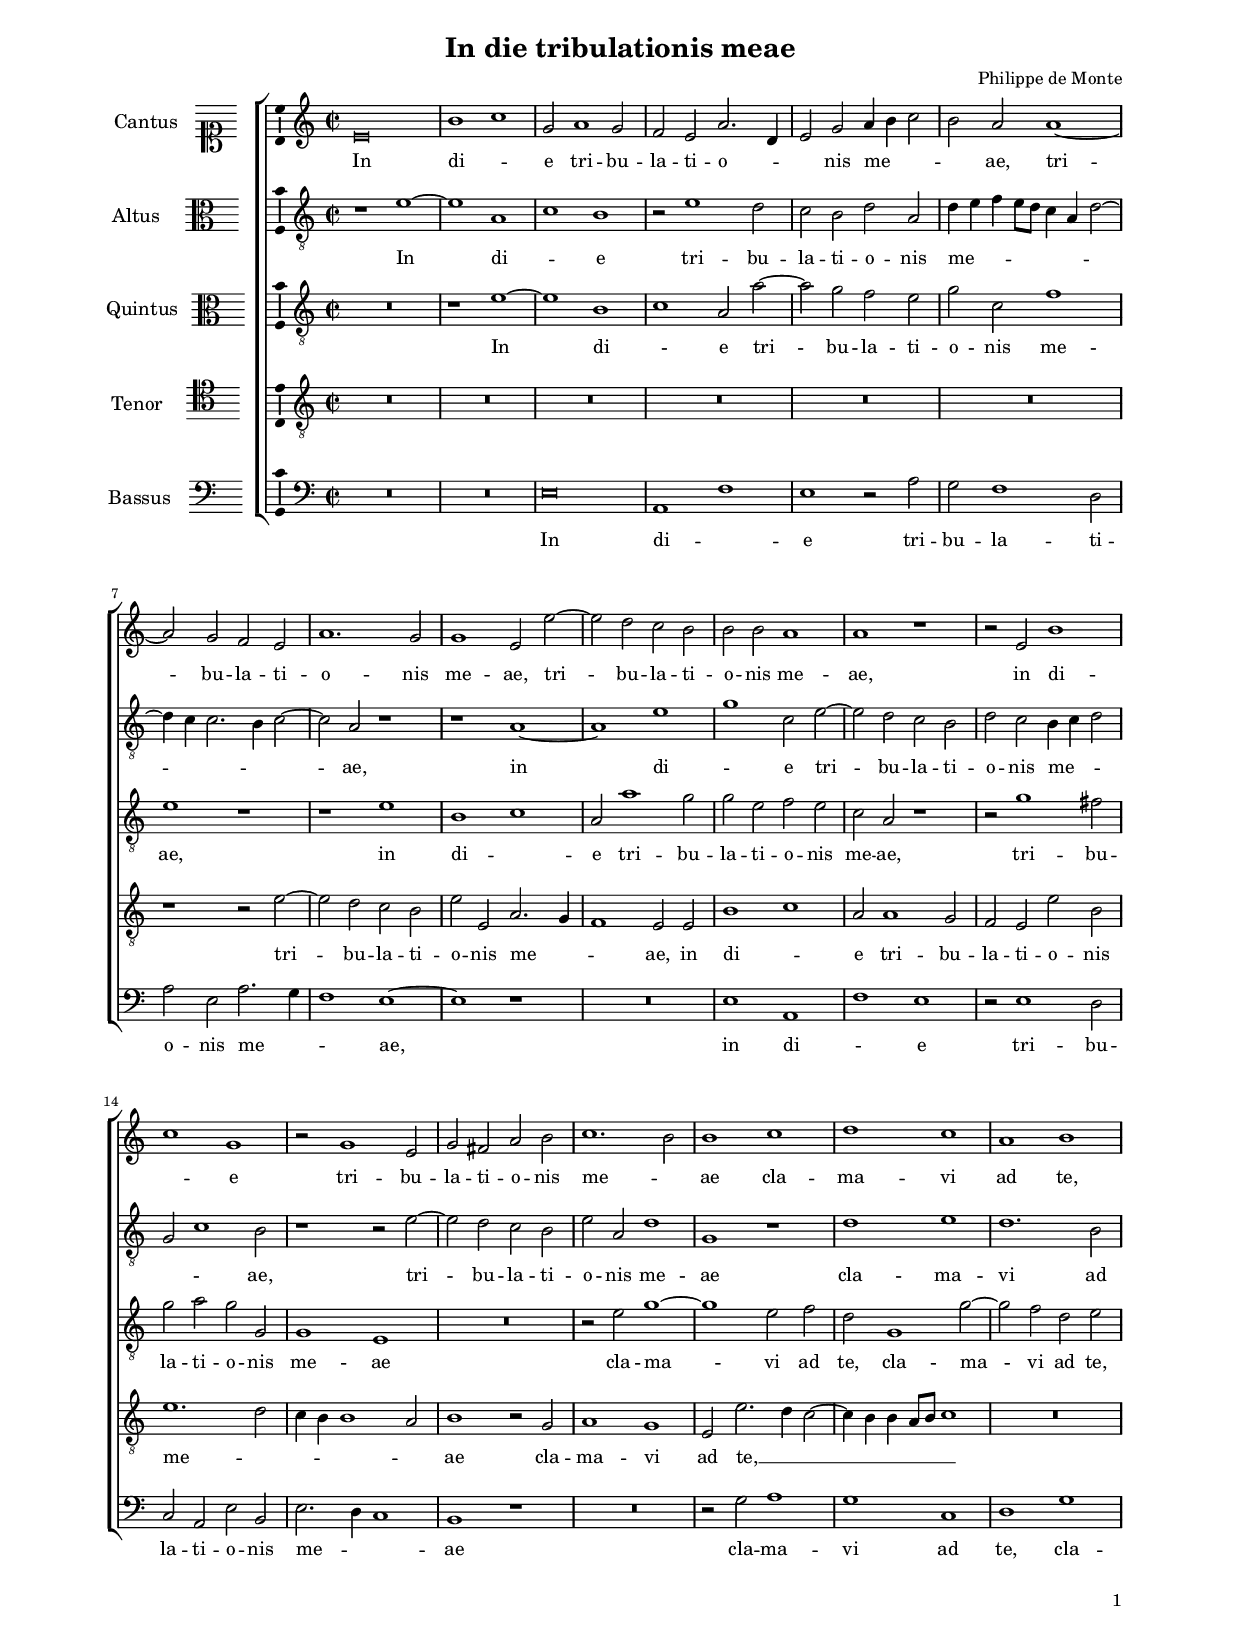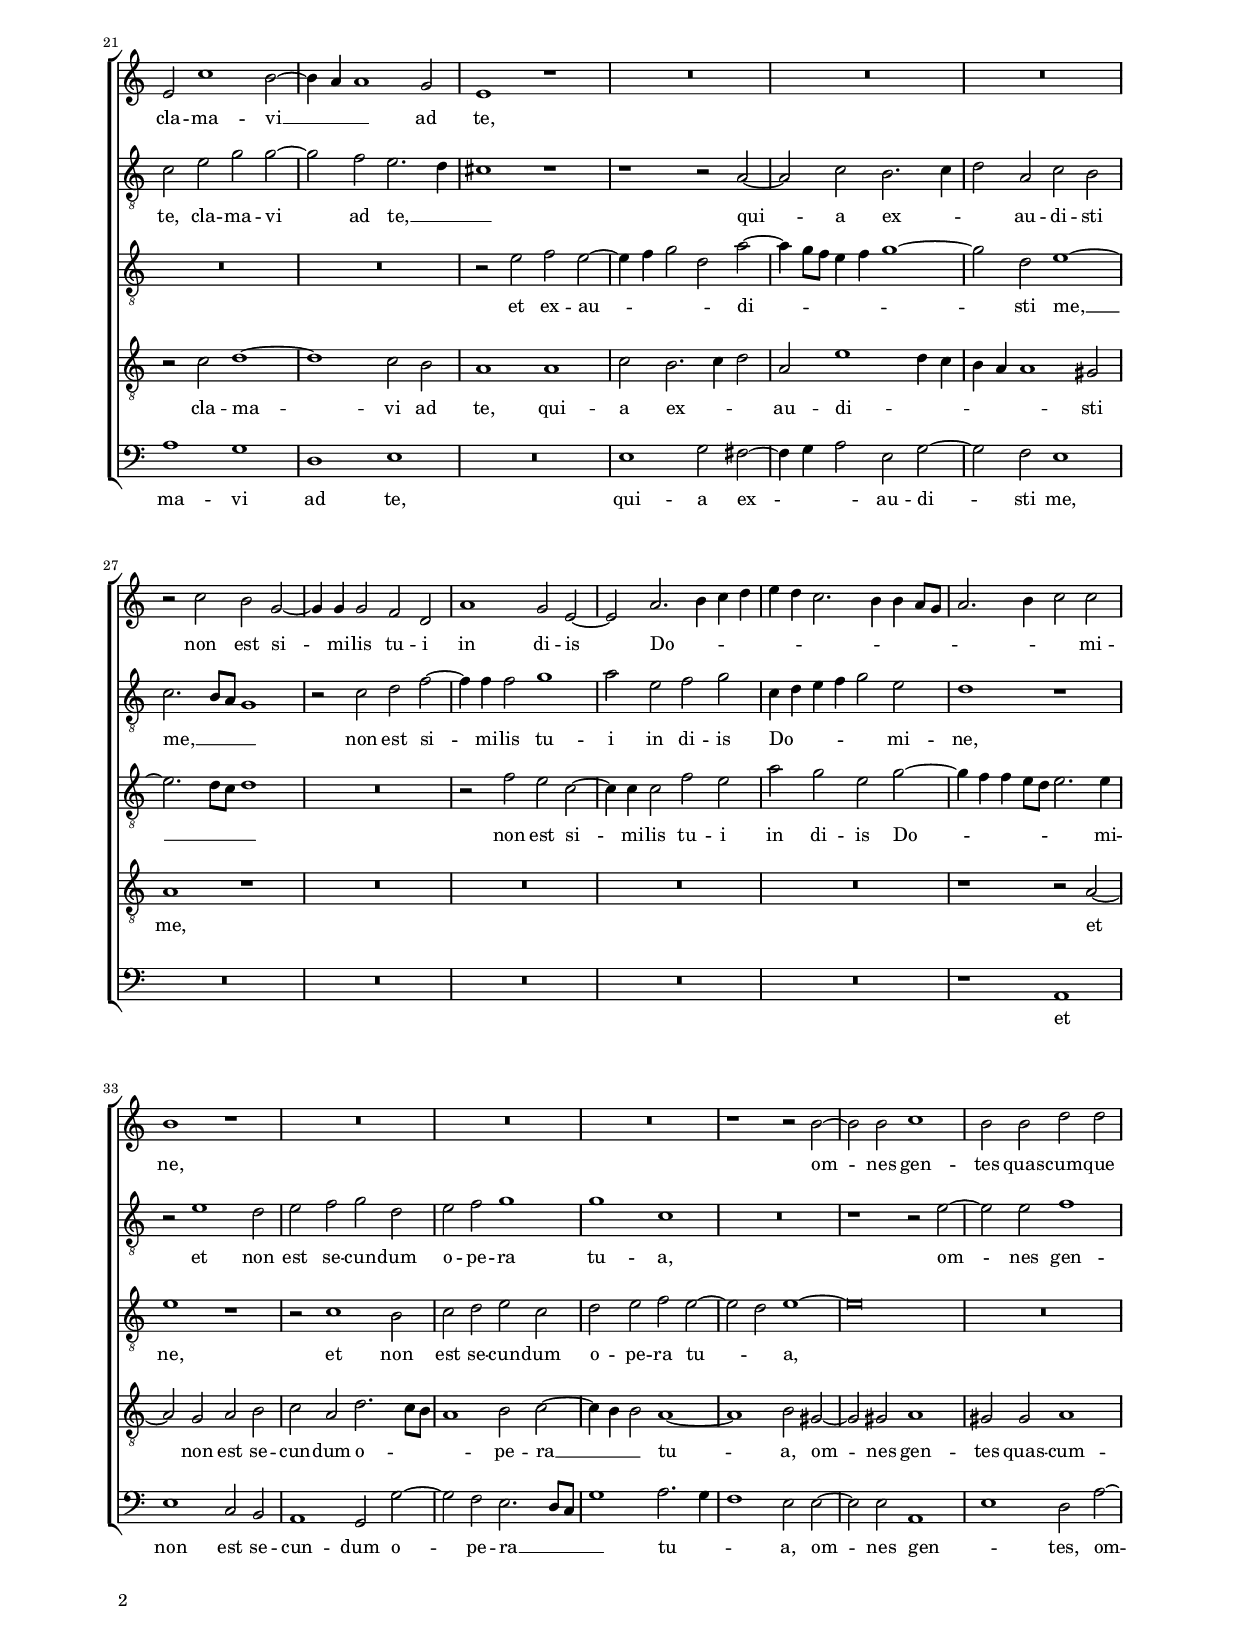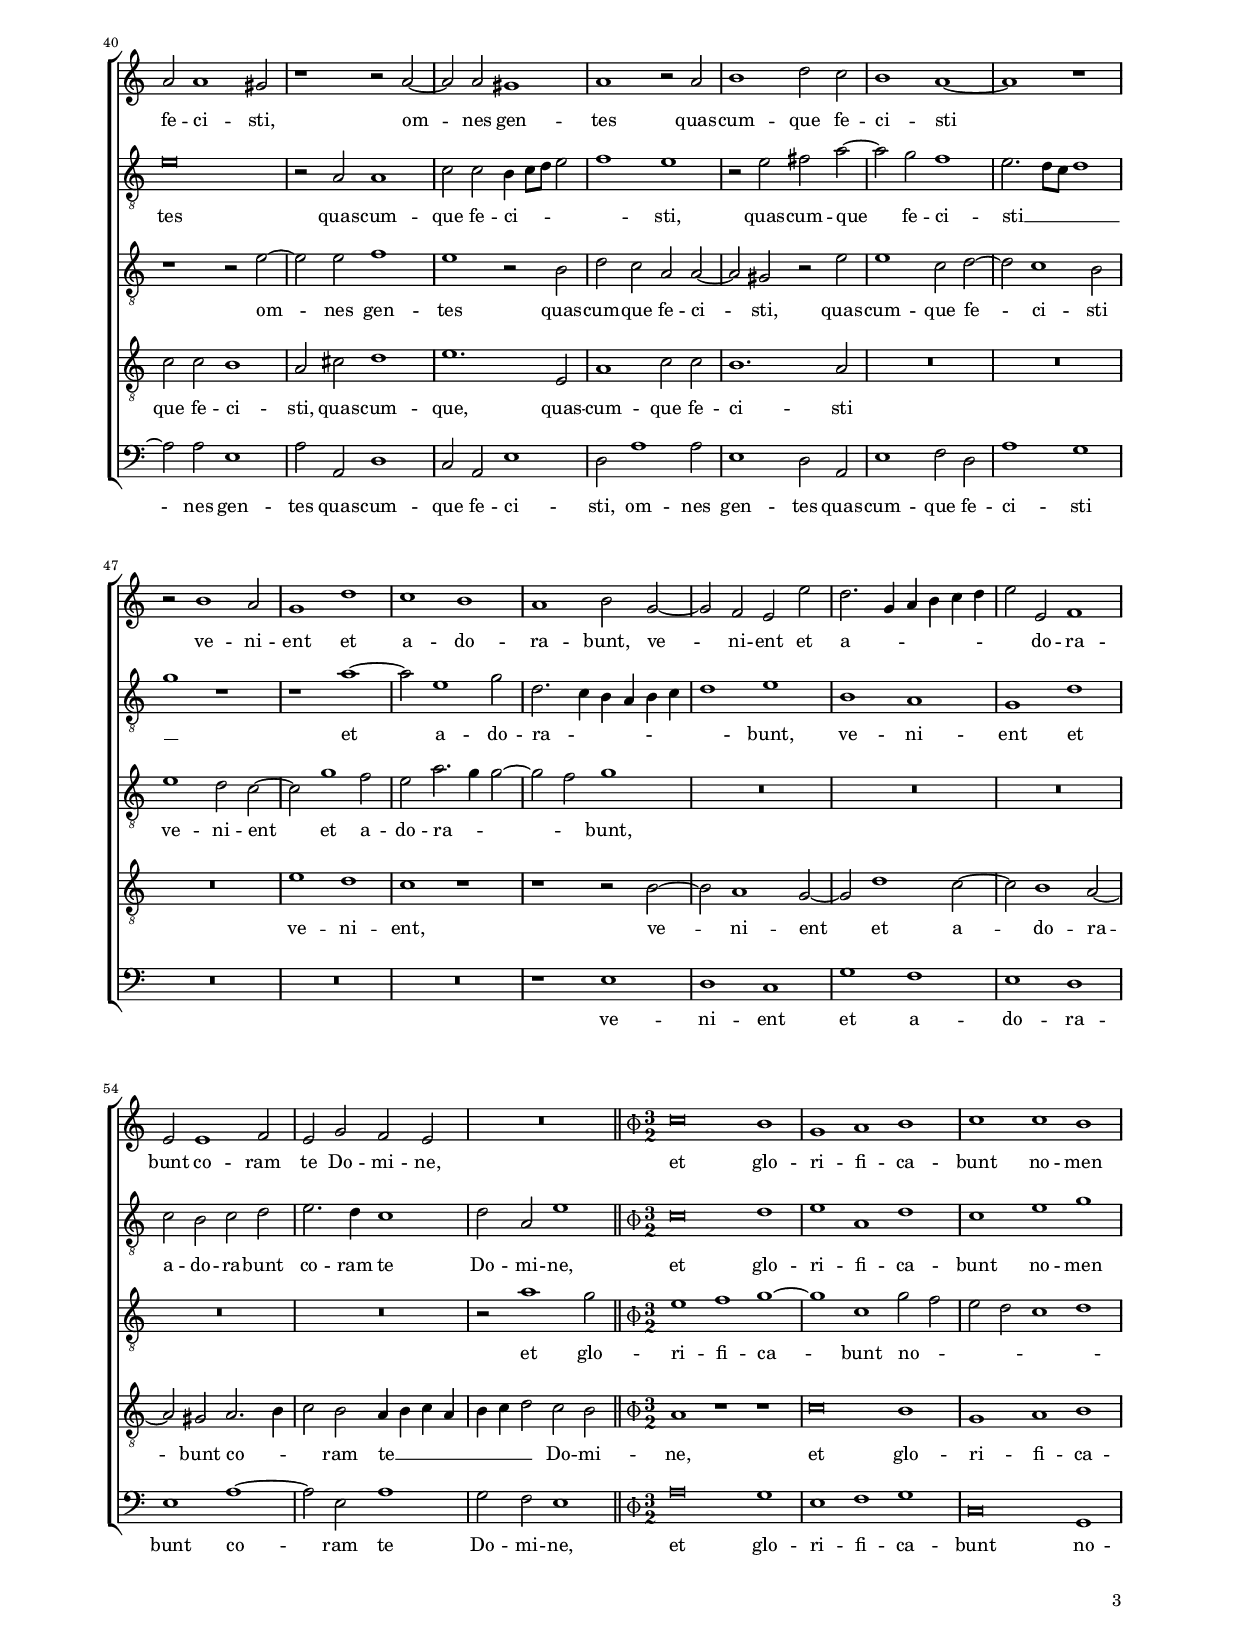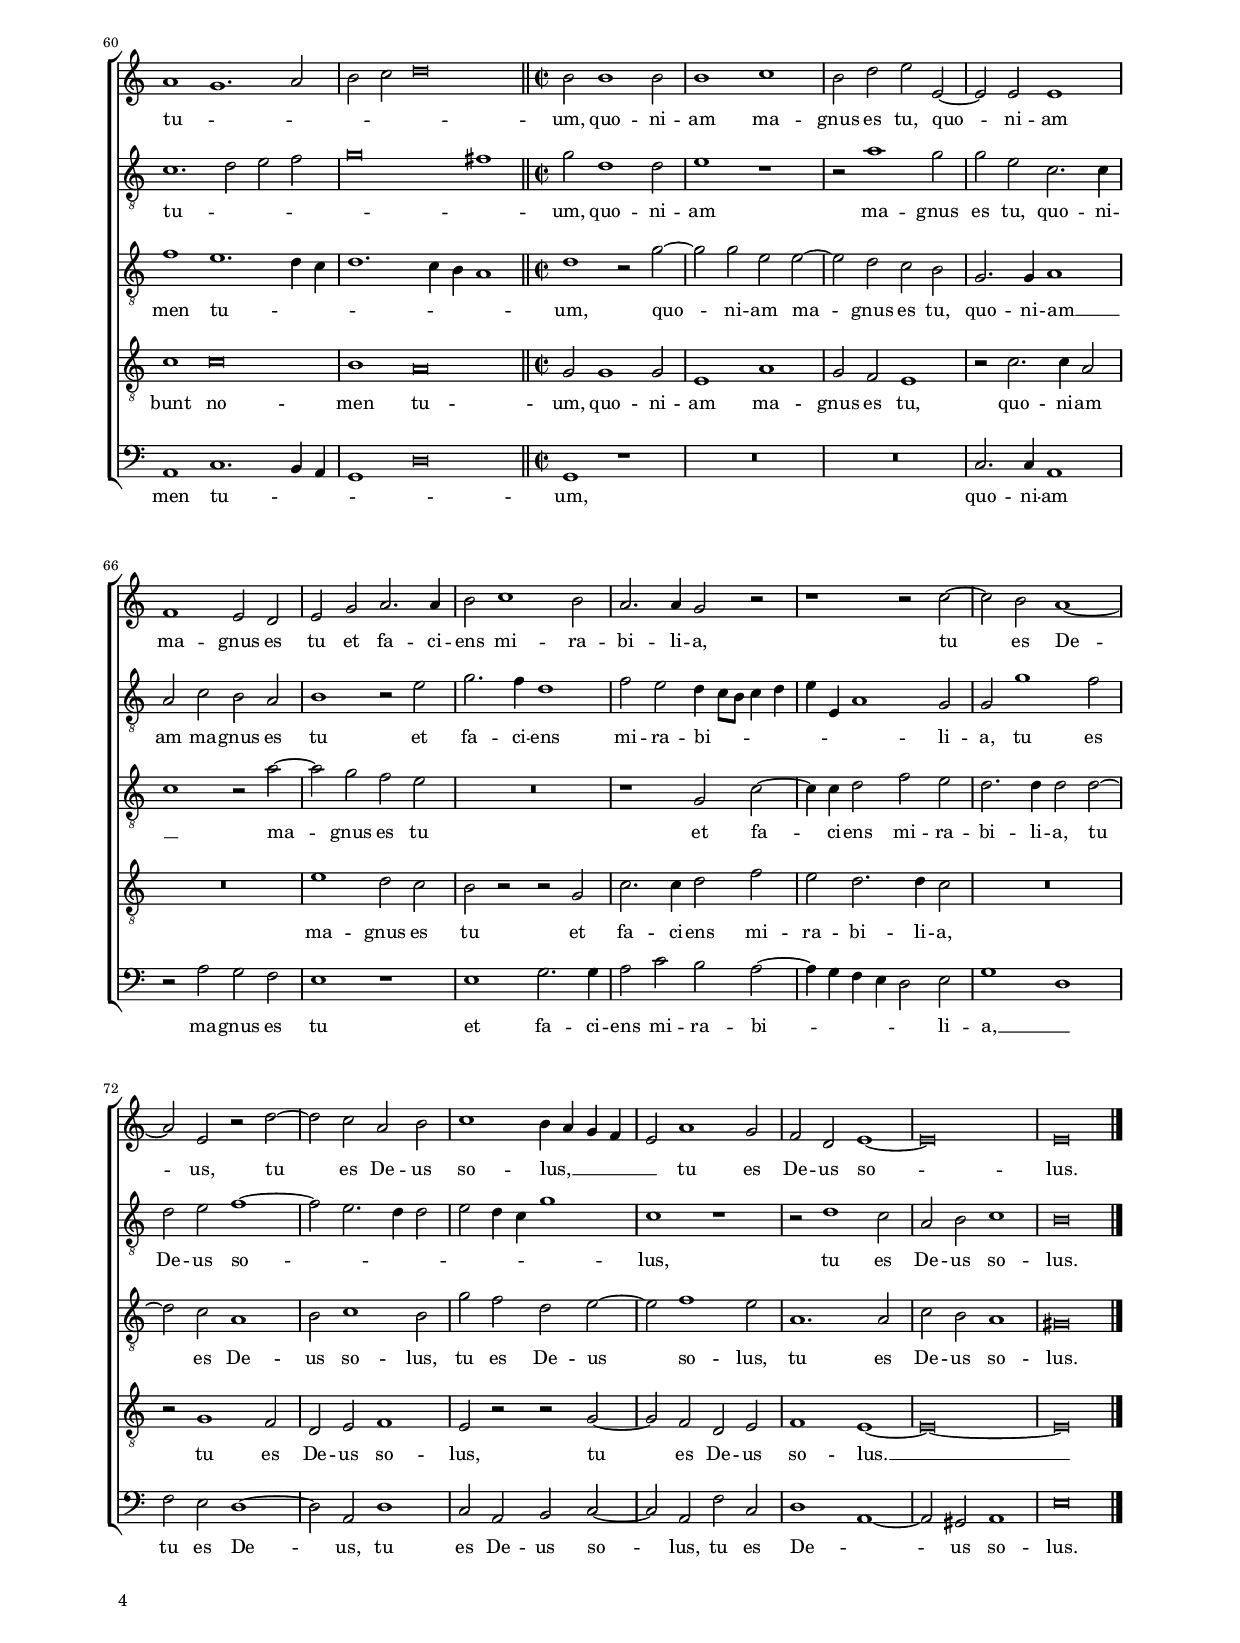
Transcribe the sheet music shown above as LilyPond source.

\header
{
  title="In die tribulationis meae"
  composer="Philippe de Monte"
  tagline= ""
}

\version "2.22.0"
\language deutsch
#(set-global-staff-size 15)
% #(set-default-paper-size "letter")
#(ly:set-option 'point-and-click #f)




	ficta = { \once \set suggestAccidentals = ##t }

	forget = #(define-music-function (music) (ly:music?) #{
		\accidentalStyle forget
		$music
		\accidentalStyle default
		#})

   
    #(define ((double-time-signature glyph a b) grob)
    (grob-interpret-markup grob
          (markup #:override '(baseline-skip . 2.5) #:number
                  (#:line ((markup (#:musicglyph glyph))
                           (#:fontsize -1 #:column (a b)))))))
    
    
\paper
	{
	top-margin = 1.8 \cm
	bottom-margin = 1.2 \cm
	left-margin = 2 \cm
	right-margin = 2 \cm
	ragged-bottom = ##f
	ragged-last-bottom = ##t
	print-page-number = ##f
	system-system-spacing = #'((basic-distance . 17) (minimum-distance . 14) (padding . 7) (strechability . 150))
    oddFooterMarkup=\markup   \fill-line { "" \fromproperty #'page:page-number-string }
    evenFooterMarkup=\markup  \fill-line { \fromproperty #'page:page-number-string "" }
    last-bottom-spacing = #'((basic-distance . 12) (minimum-distance . 7) (padding . 4))
%	systems-per-page = 3
%   page-count = 3
%	min-systems-per-page = 3
%	print-all-headers = ##t
%	print-first-page-number = ##t
%	first-page-number = 1
	}

	
global = {
    % \set Staff.autoBeaming = ##f
	\key c \major
	\time 2/2 \set Score.measureLength = #(ly:make-moment 2/1)
    \set Score.tempoHideNote = ##t
    \tempo 2 = 90
    \skip 1*2*56 \bar "||"
    \once \override Score.TimeSignature.stencil = #(double-time-signature "timesig.mensural34" "3" "2") \time 6/2
    \tempo 1 = 90
    \skip 1*3*5 \bar "||"
    \time 2/2 \set Score.measureLength = #(ly:make-moment 2/1)
    \tempo 2 = 90
    \skip 1*2*17 \bar "|."
	}
    

incipitcantus = \markup { \score {
	{
	\set Staff.instrumentName = \markup { \fontsize #1 "Cantus" }
	\key c \major
	\clef soprano
	s4 \bar ""
	}
	\layout  {
	raggedright = ##t
	indent = 1.6 \cm
	line-width = 2.5\cm
	\context { \Staff \remove Time_signature_engraver }
	\override Staff.Clef.Y-extent = #'(0 . 0)
	}} \hspace #1 }

      
incipitaltus = \markup { \score {
	{
	\set Staff.instrumentName = \markup { \fontsize #1 "Altus" }
	\key c \major
	\clef alto
	s4 \bar ""
	}
	\layout  {
	raggedright = ##t
	indent = 1.6 \cm
	line-width = 2.5\cm
	\context { \Staff \remove Time_signature_engraver }
	\override Staff.Clef.Y-extent = #'(0 . 0)
	}} \hspace #1 }

      
incipitquintus = \markup { \score {
	{
	\set Staff.instrumentName = \markup { \fontsize #1 "Quintus" }
	\key c \major
	\clef alto
	s4 \bar ""
	}
	\layout  {
	raggedright = ##t
	indent = 1.6 \cm
	line-width = 2.5\cm
	\context { \Staff \remove Time_signature_engraver }
	\override Staff.Clef.Y-extent = #'(0 . 0)
	}} \hspace #1 }


incipittenor = \markup { \score {
	{
	\set Staff.instrumentName = \markup { \fontsize #1 "Tenor" }
	\key c \major
	\clef tenor
	s4 \bar ""
	}
	\layout  {
	raggedright = ##t
	indent = 1.6 \cm
	line-width = 2.5\cm
	\context { \Staff \remove Time_signature_engraver }
	\override Staff.Clef.Y-extent = #'(0 . 0)
	}} \hspace #1 }
      
      
incipitbassus = \markup { \score {
	{
	\set Staff.instrumentName = \markup { \fontsize #1 "Bassus" }
	\key c \major
	\clef bass
	s4 \bar ""
	}
	\layout  {
	raggedright = ##t
	indent = 1.6 \cm
	line-width = 2.5\cm
	\context { \Staff \remove Time_signature_engraver }
	\override Staff.Clef.Y-extent = #'(0 . 0)
	}} \hspace #1 }


cantus =  \relative c''
	{
	e,\breve
	h'1 c
	g2 a1 g2
	f2 e a2. d,4
%5
	e2 g a4 h c2 |
	h2 a a1~
	a2 g f e
	a1. g2
	g1 e2 e'~
%10
	e2 d c h |
	h2 h a1
	a1 r
	r2 e h'1
	c1 g
%15
	r2 g1 e2 |
	g2 fis a h
	c1. h2
	h1 c
	d1 c
%20
	a1 h |
	e,2 c'1 h2~
	h4 a a1 g2
	e1 r
	R\breve
%25
	R\breve |
	R\breve
	r2 c' h g~
	g4 g g2 f d
	a'1 g2 e~
%30
	e2 a2. h4 c d |
	e4 d c2. h4 h a8 g
	a2. h4 c2 c
	h1 r
	R\breve
%35
	R\breve |
	R\breve
	r1 r2 h~
	h2 h c1
	h2 h d d
%40
	a2 a1 gis2 |
	r1 r2 a~
	a2 a gis1
	a1 r2 a
	h1 d2 c
%45
	h1 a~ |
	a1 r
	r2 h1 a2
	g1 d'
	c1 h
%50
	a1 h2 g~ |
	g2 f e e'
	d2. g,4 a h c d
	e2 e, f1
	e2 e1 f2
%55
	e2 g f e |
	R\breve
% Triple time
	c'\breve h1
	g1 a h
	c1 c h
%60
	a1 g1. a2 |
	h2 c d\breve
% End of triple time
	h2 h1 h2
	h1 c
	h2 d e e,~
%65
	e2 e e1 |
	f1 e2 d
	e2 g a2. a4
	h2 c1 h2
	a2. a4 g2 r
%70
	r1 r2 c~ |
	c2 h a1~
	a2 e r d'~
	d2 c a h
	c1 h4 a g f
%75
	e2 a1 g2 |
	f2 d e1~
	e\breve
	e\breve |
	}


altus =  \relative c'
	{
	r1 e~
	e1 a,
	c1 h
	r2 e1 d2
%5
	c2 h d a |
	d4 e f e8 d c4 a d2~
	d4 c c2. h4 c2~
	c2 a r1
	r1 a~
%10
	a1 e' |
	g1 c,2 e~
	e2 d c h
	d2 c h4 c d2
	g,2 c1 h2
%15
	r1 r2 e~ |
	e2 d c h
	e2 a, d1
	g,1 r
	d'1 e
%20
	d1. h2 |
	c2 e g g~
	g2 f e2. d4
	cis1 r
	r1 r2 a~
%25
	a2 c h2. c4 |
	d2 a c h
	c2. h8 a g1
	r2 c d f~
	f4 f f2 g1
%30
	a2 e f g |
	c,4 d e f g2 e
	d1 r
	r2 e1 d2
	e2 f g d
%35
	e2 f g1 |
	g1 c,
	R\breve
	r1 r2 e~
	e2 e f1
%40
	e\breve |
	r2 a, a1
	c2 c h4 c8 d e2
	f1 e
	r2 e fis a~
%45
	a2 g f1 |
	e2. d8 c d1
	g1 r
	r1 a~
	a2 e1 g2
%50
	d2. c4 h a h c |
	d1 e
	h1 a
	g1 d'
	c2 h c d
%55
	e2. d4 c1 |
	d2 a e'1
% Triple time
	c\breve d1
	e1 a, d
	c1 e g
%60
	c,1. d2 e f |
	g\breve fis1
% End of triple time
	g2 d1 d2
	e1 r
	r2 a1 g2
%65
	g2 e c2. c4 |
	a2 c h a
	h1 r2 e
	g2. f4 d1
	f2 e d4 c8 h c4 d
%70
	e4 e, a1 g2 |
	g2 g'1 f2
	d2 e f1~
	f2 e2. d4 d2
	e2 d4 c g'1 
%75
	c,1 r |
	r2 d1 c2
	a2 h c1
	h\breve |
	}


quintus =  \relative c'
	{
	R\breve
	r1 e~
	e1 h
	c1 a2 a'~
%5
	a2 g f e |
	g2 c, f1
	e1 r
	r1 e
	h1 c
%10
	a2 a'1 g2 |
	g2 e f e
	c2 a r1
	r2 g'1 fis2
	g2 a g g,
%15
	g1 e |
	R\breve
	r2 e' g1~
	g1 e2 f
	d2 g,1 g'2~
%20
	g2 f d e |
	R\breve
	R\breve
	r2 e f e~
	e4 f g2 d a'~
%25
	a4 g8 f e4 f g1~ |
	g2 d e1~
	e2. d8 c d1
	R\breve
	r2 f e c~
%30
	c4 c c2 f e |
	a2 g e g~
	g4 f f e8 d e2. e4	
	e1 r
	r2 c1 h2 |
%35
    c2 d e c
	d2 e f e~
	e2 d e1~
	e\breve
	R\breve |
%40
    r1 r2 e~
	e2 e f1
	e1 r2 h
	d2 c a a~
	a2 gis r e' |
%45
    e1 c2 d~
	d2 c1 h2
	e1 d2 c~
	c2 g'1 f2
	e2 a2. g4 g2~ | 
%50
    g2 f g1
	R\breve
	R\breve
	R\breve
	R\breve |
%55
    R\breve
	r2 a1 g2
% Triple time
	e1 f g~
	g1 c, g'2 f
	e2 d c1 d |
%60
    f1 e1. d4 c
	d1. c4 h a1
% End of triple time
	d1 r2 g~
	g2 g e e~
	e2 d c h |
%65
    g2. g4 a1
	c1 r2 a'~
	a2 g f e
	R\breve
	r1 g,2 c~
%70
    c4 c d2 f e
	d2. d4 d2 d~
	d2 c a1
	h2 c1 h2
	g'2 f d e~ |
%75
    e2 f1 e2
	a,1. a2
	c2 h a1
	gis\breve |
	}


tenor  =  \relative c'
	{
	R\breve
	R\breve
	R\breve
	R\breve
%5
	R\breve |
	R\breve
	r1 r2 e~
	e2 d c h
	e2 e, a2. g4
%10
	f1 e2 e |
	h'1 c
	a2 a1 g2
	f2 e e' h
	e1. d2
%15
	c4 h h1 a2 |
	h1 r2 g
	a1 g
	e2 e'2. d4 c2~
	c4 h h a8 h c1
%20
	R\breve |
	r2 c d1~
	d1 c2 h
	a1 a
	c2 h2. c4 d2
%25
	a2 e'1 d4 c |
	h4 a a1 gis2
	a1 r
	R\breve
	R\breve
%30
	R\breve |
	R\breve
	r1 r2 a~
	a2 g a h
	c2 a d2. c8 h
%35
	a1 h2 c~ |
	c4 h h2 a1~
	a1 h2 gis~
	gis2 gis a1
	gis2 gis a1
%40
	c2 c h1 |
	a2 cis d1
	e1. e,2
	a1 c2 c
	h1. a2
%45
	R\breve |
	R\breve
	R\breve
	e'1 d
	c1 r
%50
	r1 r2 h~ |
	h2 a1 g2~
	g2 d'1 c2~
	c2 h1 a2~
	a2 gis a2. h4
%55
	c2 h a4 h c a |
	h4 c d2 c h
% Triple time
	a1 r r
	c\breve h1
	g1 a h
%60
	c1 c\breve |
	h1 a\breve
% End of triple time
	g2 g1 g2
	e1 a
	g2 f e1
%65
	r2 c'2. c4 a2 |
	R\breve
	e'1 d2 c
	h2 r r g
	c2. c4 d2 f
%70
	e2 d2. d4 c2 |
	R\breve
	r2 g1 f2
	d2 e f1
	e2 r r g~
%75
	g2 f d e |
	f1 e~
	e\breve~
    e\breve |
	}


bassus  =  \relative c
	{
	R\breve
	R\breve
	e\breve
	a,1 f'
%5
	e1 r2 a |
	g2 f1 d2
	a'2 e a2. g4
	f1 e~
	e1 r
%10
	R\breve |
	e1 a,
	f'1 e
	r2 e1 d2
	c2 a e' h
%15
	e2. d4 c1 |
	h1 r
	R\breve
	r2 g' a1
	g1 c,
%20
	d1 g |
	a1 g
	d1 e
	R\breve
	e1 g2 fis~
%25
	fis4 g a2 e g~ |
	g2 f e1
	R\breve
	R\breve
	R\breve
%30
	R\breve |
	R\breve
	r1 a,
	e'1 c2 h
	a1 g2 g'~
%35
	g2 f e2. d8 c |
	g'1 a2. g4
	f1 e2 e~
	e2 e a,1
	e'1 d2 a'~
%40
	a2 a e1 |
	a2 a, d1
	c2 a e'1
	d2 a'1 a2
	e1 d2 a
%45
	e'1 f2 d |
	a'1 g
	R\breve
	R\breve
	R\breve
%50
	r1 e |
	d1 c
	g'1 f
	e1 d
	e1 a~
%55
	a2 e a1 |
	g2 f e1
% Triple time
	a\breve g1
	e1 f g
	c,\breve g1
%60
	a1 c1. h4 a |
	g1 d'\breve
% End of triple time
	g,1 r
	R\breve
	R\breve
%65
	c2. c4 a1 |
	r2 a' g f
	e1 r
	e1 g2. g4
	a2 c h a~
%70
	a4 g f e d2 e |
	g1 d
	f2 e d1~
	d2 a d1
	c2 a h c~
%75
	c2 a f' c |
	d1 a~
	a2 gis a1
	e'\breve |
	}


lyricscantus = \lyricmode {
	In di -- _ e tri -- bu -- la -- ti -- o -- _ _ nis me -- _ _ _ ae,
    tri -- bu -- la -- ti -- o -- nis me -- ae,
    tri -- bu -- la -- ti -- o -- nis me -- ae,
    in di -- _ e tri -- bu -- la -- ti -- o -- nis me -- _ ae
    cla -- ma -- vi ad te,
    cla -- ma -- vi __ _ _ ad te,
    non est si -- mi -- lis tu -- i in di -- is Do -- _ _ _ _ _ _ _ _ _ _ _ _ _ mi -- ne,
    om -- nes gen -- tes quas -- cum -- que fe -- ci -- sti,
    om -- nes gen -- tes quas -- cum -- que fe -- ci -- sti
    ve -- ni -- ent et a -- do -- ra -- bunt,
    ve -- ni -- ent et a -- _ _ _ _ _ _ do -- ra -- bunt co -- ram te Do -- mi -- ne,
    et glo -- ri -- fi -- ca -- bunt no -- men tu -- _ _ _ _ _ um,
    quo -- ni -- am ma -- gnus es tu,
    quo -- ni -- am ma -- gnus es tu
    et fa -- ci -- ens mi -- ra -- bi -- li -- a,
    tu es De -- us,
    tu es De -- us so -- lus, __ _ _ _ _
    tu es De -- us so -- lus.
	}


lyricsaltus = \lyricmode {
	In di -- _ e tri -- bu -- la -- ti -- o -- nis me -- _ _ _ _ _ _ _ _ _ _ _ ae,
    in di -- _ e tri -- bu -- la -- ti -- o -- nis me -- _ _ _ _ ae,
    tri -- bu -- la -- ti -- o -- nis me -- ae
    cla -- ma -- vi ad te,
    cla -- ma -- vi ad te, __ _ _
    qui -- a ex -- _ _ au -- di -- sti me, __ _ _ _
    non est si -- mi -- lis tu -- i in di -- is Do -- _ _ _ _ mi -- ne,
    et non est se -- cun -- dum o -- pe -- ra tu -- a,
    om -- nes gen -- tes quas -- cum -- que fe -- ci -- _ _ _ _ sti,
    quas -- cum -- que fe -- ci -- sti __ _ _ _ _
    et a -- do -- ra -- _ _ _ _ _ _ bunt,
    ve -- ni -- ent et a -- do -- ra -- bunt co -- ram te Do -- mi -- ne,
    et glo -- ri -- fi -- ca -- bunt no -- men tu -- _ _ _ _ _ um,
    quo -- ni -- am ma -- gnus es tu,
    quo -- ni -- am ma -- gnus es tu
    et fa -- ci -- ens mi -- ra -- bi -- _ _ _ _ _ _ _ li -- a,
    tu es De -- us so -- _ _ _ _ _ _ _ lus,
    tu es De -- us so -- lus.
	}


lyricsquintus = \lyricmode {
	In di -- _ e tri -- bu -- la -- ti -- o -- nis me -- ae,
    in di -- _ e tri -- bu -- la -- ti -- o -- nis me -- ae,
    tri -- bu -- la -- ti -- o -- nis me -- ae
    cla -- ma -- vi ad te,
    cla -- ma -- vi ad te,
    et ex -- au -- _ _ _ di -- _ _ _ _ _ sti me, __ _ _ _
    non est si -- mi -- lis tu -- i in di -- is Do -- _ _ _ _ _ mi -- ne,
    et non est se -- cun -- dum o -- pe -- ra tu -- _ a,
    om -- nes gen -- tes quas -- cum -- que fe -- ci -- sti,
    quas -- cum -- que fe -- ci -- sti
    ve -- ni -- ent et a -- do -- ra -- _ _ _ bunt,
    et glo -- ri -- fi -- ca -- bunt no -- _ _ _ _ _ men tu -- _ _ _ _ _ _ um,
    quo -- ni -- am ma -- gnus es tu,
    quo -- ni -- am __ _ ma -- gnus es tu
    et fa -- ci -- ens mi -- ra -- bi -- li -- a,
    tu es De -- us so -- lus,
    tu es De -- us so -- lus,
    tu es De -- us so -- lus.
	}


lyricstenor = \lyricmode {
	tri -- bu -- la -- ti -- o -- nis me -- _ _ ae,
    in di -- _ e tri -- bu -- la -- ti -- o -- nis me -- _ _ _ _ _ ae
    cla -- ma -- vi ad te, __ _ _ _ _ _ _ _
    cla -- ma -- vi ad te,
    qui -- a ex -- _ _ au -- di -- _ _ _ _ _ sti me,
    et non est se -- cun -- dum o -- _ _ _ pe -- ra __ _ _ tu -- a,
    om -- nes gen -- tes quas -- cum -- que fe -- ci -- sti,
    quas -- cum -- que,
    quas -- cum -- que fe -- ci -- sti
    ve -- ni -- ent,
    ve -- ni -- ent et a -- do -- ra -- bunt co -- _ _ ram te __ _ _ _ _ _ _ Do -- mi -- ne,
    et glo -- ri -- fi -- ca -- bunt no -- men tu -- um,
    quo -- ni -- am ma -- gnus es tu,
    quo -- ni -- am ma -- gnus es tu
    et fa -- ci -- ens mi -- ra -- bi -- li -- a,
    tu es De -- us so -- lus,
    tu es De -- us so -- lus. __
	}


lyricsbassus = \lyricmode {
	In di -- _ e tri -- bu -- la -- ti -- o -- nis me -- _ _ ae,
    in di -- _ e tri -- bu -- la -- ti -- o -- nis me -- _ _ ae
    cla -- ma -- vi ad te,
    cla -- ma -- vi ad te,
    qui -- a ex -- _ _ au -- di -- sti me,
    et non est se -- cun -- dum o -- pe -- ra __ _ _ _ tu -- _ _ a,
    om -- nes gen -- _ tes,
    om -- nes gen -- tes quas -- cum -- que fe -- ci -- sti,
    om -- nes gen -- tes quas -- cum -- que fe -- ci -- sti
    ve -- ni -- ent et a -- do -- ra -- bunt co -- ram te Do -- mi -- ne,
    et glo -- ri -- fi -- ca -- bunt no -- men tu -- _ _ _ _ um,
    quo -- ni -- am ma -- gnus es tu
    et fa -- ci -- ens mi -- ra -- bi -- _ _ _ _ li -- a, __ _
    tu es De -- us,
    tu es De -- us so -- lus,
    tu es De -- _ us so -- lus.
	}


\score
{  
    % \transpose {
	\new ChoirStaff \with { \override StaffGrouper.staff-staff-spacing.basic-distance = #12 }
	<<

	\new Staff << \global
	\new Voice="v1" {
		\set Staff.instrumentName=\incipitcantus
%		\set Staff.instrumentName= "S"
		\set Staff.midiInstrument = "reed organ"
		\clef violin
		\cantus }
	\new Lyrics \lyricsto "v1" {\lyricscantus }
	>>


	\new Staff << \global
	\new Voice="v2" {
		\set Staff.instrumentName=\incipitaltus
%		\set Staff.instrumentName= "A"
		\set Staff.midiInstrument = "reed organ"
		\clef "G_8"
		\altus}
	\new Lyrics \lyricsto "v2" {\lyricsaltus }
	>>
    
    

	\new Staff << \global
	\new Voice="v5" {
		\set Staff.instrumentName=\incipitquintus
%		\set Staff.instrumentName= "Q"
		\set Staff.midiInstrument = "reed organ"
        \clef "G_8"
		\quintus}
	\new Lyrics \lyricsto "v5" {\lyricsquintus }
	>>


	\new Staff << \global
	\new Voice="v3" {
		\set Staff.instrumentName=\incipittenor
%		\set Staff.instrumentName= "T"
		\set Staff.midiInstrument = "reed organ"
		\clef "G_8"
		\tenor }
	\new Lyrics \lyricsto "v3" {\lyricstenor }
	>>


	\new Staff << \global
	\new Voice="v4" {
		\set Staff.instrumentName=\incipitbassus
%		\set Staff.instrumentName= "B"
		\set Staff.midiInstrument = "reed organ"
		\clef bass 
		\bassus }
	\new Lyrics \lyricsto "v4" {\lyricsbassus}
	>>

	>>
	% } % transpose

	\layout
	{
	indent = 2.5\cm
	\context { \Lyrics \override VerticalAxisGroup.nonstaff-relatedstaff-spacing.padding = #1.4 }
%	\context { \Lyrics \override LyricText.font-size = #1 }
	\context { \Staff \override TimeSignature.break-visibility = #end-of-line-invisible }
	\context { \Staff \consists "Ambitus_engraver" }
	\context { \Score \override BarNumber.padding = #2 }
	\context { \Voice \override NoteHead.style = #'baroque }
	}

\midi
	{
    	
	}

}


% EOF
